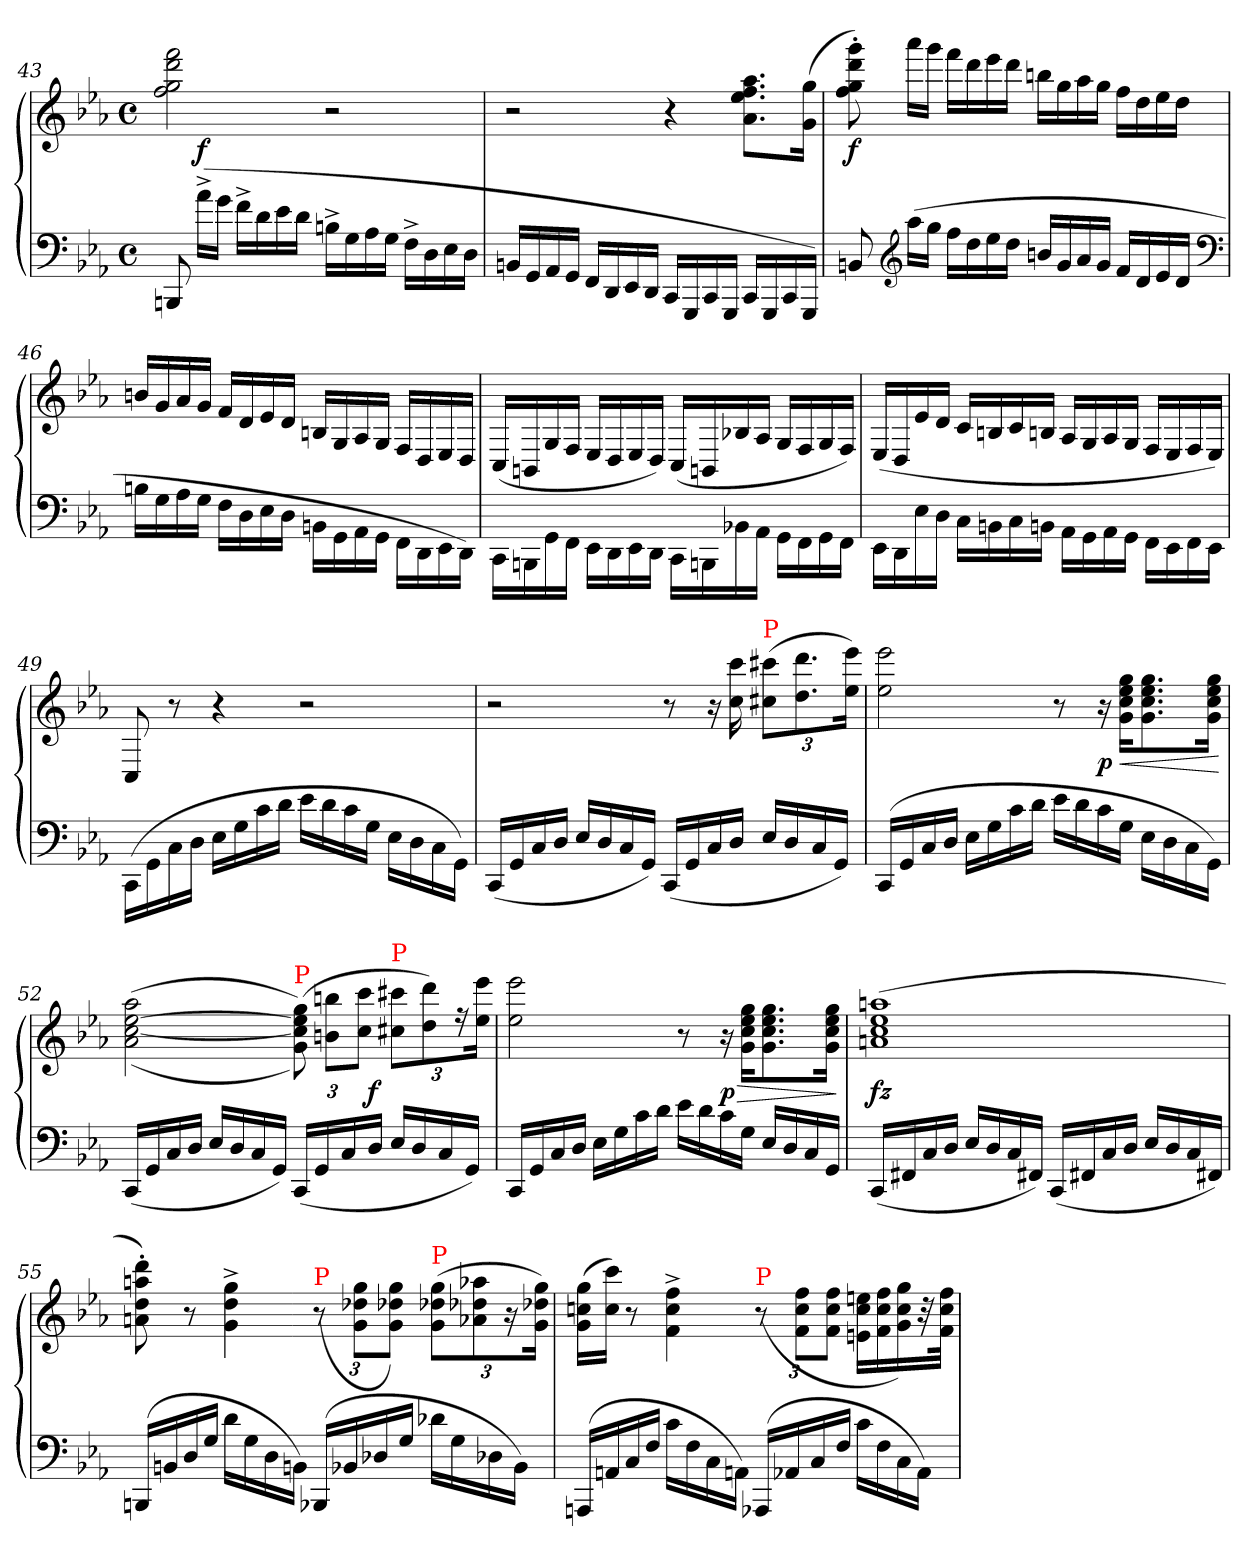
**kern	**kern	**dynam
*part2	*part1	*part1
*staff2	*staff1	*staff1
*clefF4	*clefG2	*
*k[b-e-a-]	*k[b-e-a-]	*
*c:	*c:	*
*M4/4	*M4/4	*
*met(c)	*met(c)	*
=43	=43	=43
*	*^	*
8BBBn	2ff 2gg 2ddd 2fff	8ryy	.
(<16a-^<LL	.	2..ryy	f
16gJJ	.	.	.
16f^<LL	.	.	.
16d	.	.	.
16e-	.	.	.
16dJJ	.	.	.
16Bn^>LL	2r	.	.
16G	.	.	.
16A-	.	.	.
16GJJ	.	.	.
16F^>LL	.	.	.
16D	.	.	.
16E-	.	.	.
16DJJ	.	.	.
*	*v	*v	*
=44	=44	=44
16BBnLL	2r	.
16GG	.	.
16AA-	.	.
16GGJJ	.	.
16FFLL	.	.
16DD	.	.
16EE-	.	.
16DDJJ	.	.
16CCLL	4r	.
16GGG	.	.
16CC	.	.
16GGGJJ	.	.
16CCLL	8.a- 8.ee- 8.ff 8.aa-L	.
16GGG	.	.
16CC	.	.
16GGGJJ)	(>16g 16ggJk	.
!!LO:LB:g=z
=45	=45	=45
8BBn	8ff'> 8gg'> 8ddd'> 8ggg'>)	f
*clefG2	*	*
(<16aa-LL	16aaa-LL	.
16ggJJ	16gggJJ	.
16ffLL	16fffLL	.
16dd	16ddd	.
16ee-	16eee-	.
16ddJJ	16dddJJ	.
16bnLL	16bbnLL	.
16g	16gg	.
16a-	16aa-	.
16gJJ	16ggJJ	.
16fLL	16ffLL	.
16d	16dd	.
16e-	16ee-	.
16dJJ	16ddJJ	.
*clefF4	*	*
=46	=46	=46
16BnLL	16bnLL	.
16G	16g	.
16A-	16a-	.
16GJJ	16gJJ	.
16FLL	16fLL	.
16D	16d	.
16E-	16e-	.
16DJJ	16dJJ	.
16BBn\LL	16BnLL	.
16GG	16G	.
16AA-	16A-	.
16GGJJ	16GJJ	.
16FF\LL	16FLL	.
16DD	16D	.
16EE-	16E-	.
16DDJJ)	16DJJ	.
!!LO:LB:g=z
=47	=47	=47
16CC\LL	(>16CLL	.
16BBBn	16BBn	.
16GG	16G	.
16FFJJ	16FJJ	.
16EE-LL	16E-LL	.
16DD\	16D	.
16EE-	16E-	.
16DDJJ	16DJJ)	.
16CCLL	(>16CLL	.
16BBBn\	16BBn	.
16BB-X	16B-X	.
16AA-JJ	16A-JJ	.
16GG\LL	16GLL	.
16FF	16F	.
16GG	16G	.
16FFJJ	16FJJ)	.
=48	=48	=48
16EE-LL	(>16E-LL	.
16DD\	16D	.
16E-	16e-	.
16DJJ	16dJJ	.
16C\LL	16cLL	.
16BBn	16Bn	.
16C	16c	.
16BBnJJ	16BnJJ	.
16AA-\LL	16A-LL	.
16GG	16G	.
16AA-	16A-	.
16GGJJ	16GJJ	.
16FF\LL	16FLL	.
16EE-	16E-	.
16FF	16F	.
16EE-JJ	16E-JJ)	.
=49	=49	=49
(>16CC\LL	8C	.
16GG	.	.
16C	8r	.
16DJJ	.	.
16E-\LL	4r	.
16G	.	.
16c	.	.
16dJJ	.	.
16e-LL	2r	.
16d	.	.
16c	.	.
16GJJ	.	.
16E-\LL	.	.
16D	.	.
16C	.	.
16GGJJ)	.	.
!!LO:PB:g=z
=50	=50	=50
(<16CCLL	2r	.
16GG	.	.
16C	.	.
16DJJ	.	.
16E-LL	.	.
16D	.	.
16C	.	.
16GGJJ)	.	.
(<16CCLL	8r	.
16GG	.	.
16C	16r	.
16DJJ	16cc 16ccc	.
*	*Xbrackettup	*
!	!LO:TX:a:color=#FF0000:t=P	!
16E-LL	(>12cc#X 12ccc#XL	.
16D	.	.
.	12.dd 12.ddd	.
16C	.	.
16GGJJ)	.	.
.	24ee- 24eee-Jk)	.
=51	=51	=51
(>16CCLL	2ee- 2eee-	.
16GG	.	.
16C	.	.
16DJJ	.	.
16E-LL	.	.
16G	.	.
16c	.	.
16dJJ	.	.
16e-LL	8r	.
16d	.	.
16c	16r	p
!	!	!LO:HP:b
16GJJ	16g 16cc 16ee- 16ggKL	<
16E-\LL	8.g 8.cc 8.ee- 8.gg	.
16D	.	.
16C	.	.
16GGJJ)	16g 16cc 16ee- 16ggJk	.
.	.	[
=52	=52	=52
*	*^	*
(<16CCLL	(<(>2a- [2cc [2ee- 2aa-	2ryy	.
16GG	.	.	.
16C	.	.	.
16DJJ	.	.	.
16E-LL	.	.	.
16D	.	.	.
16C	.	.	.
16GGJJ)	.	.	.
!	!LO:TX:a:color=#FF0000:t=P	!	!
(<16CCLL	(>12g 12cc] 12ee-] 12gg))	8.ryy	.
16GG	.	.	.
.	12bn 12bbnL	.	.
16C	.	.	.
.	12cc 12cccJ	.	.
16DJJ	.	4ryy	f
!	!LO:TX:a:color=#FF0000:t=P	!	!
16E-LL	12cc#X 12ccc#XL	.	.
16D	.	.	.
.	12dd 12ddd)	.	.
16C	.	.	.
.	24r	.	.
16GGJJ)	.	16ryy	.
.	24ee- 24eee-Jk	.	.
*	*v	*v	*
!!LO:LB:g=z
=53	=53	=53
16CCLL	2ee- 2eee-	.
16GG	.	.
16C	.	.
16DJJ	.	.
16E-LL	.	.
16G	.	.
16c	.	.
16dJJ	.	.
16e-LL	8r	.
16d	.	.
!	!	!LO:HP:b
16c	16r	> p
16GJJ	16g 16cc 16ee- 16ggKL	.
16E-LL	8.g 8.cc 8.ee- 8.gg	.
16D	.	.
16C	.	.
16GGJJ	16g 16cc 16ee- 16ggJk	.
.	.	]
=54	=54	=54
(<16CCLL	(>1an 1cc 1ee- 1aan	fz
16FF#X	.	.
16C	.	.
16DJJ	.	.
16E-LL	.	.
16D	.	.
16C	.	.
16FF#XJJ)	.	.
(<16CCLL	.	.
16FF#X	.	.
16C	.	.
16DJJ	.	.
16E-LL	.	.
16D	.	.
16C	.	.
16FF#XJJ)	.	.
=55	=55	=55
(<16BBBnLL	8an'> 8dd'> 8aan'> 8ddd'>)	.
16BBn	.	.
16D	8r	.
16GJJ	.	.
16dLL	4g^> 4dd^> 4gg^>	.
16G	.	.
16D	.	.
16BBnJJ)	.	.
!	!LO:TX:a:color=#FF0000:t=P	!
(<16BBB-XLL	(>12r	.
16BB-X	.	.
.	12g 12dd-X 12ggL	.
16D-X	.	.
.	12g 12dd-X 12ggJ)	.
16GJJ	.	.
!	!LO:TX:a:color=#FF0000:t=P	!
16d-XLL	(>12g 12dd-X 12ggL	.
16G	.	.
.	12a-X 12dd-X 12aa-X	.
16D-X	.	.
.	24r	.
16BB-JJ)	.	.
.	24g 24dd-X 24ggJk)	.
!!LO:LB:g=z
=56	=56	=56
(>16AAAnLL	(>16g 16ccn 16ggLL	.
16AAn	16cc 16cccJJ)	.
16C	8r	.
16FJJ	.	.
16cLL	4f^> 4cc^> 4ff^>	.
16F	.	.
16C	.	.
16AAnJJ)	.	.
!	!LO:TX:a:color=#FF0000:t=P	!
(>16AAA-XLL	(>12r	.
16AA-X	.	.
.	12f 12cc 12ffL	.
16C	.	.
.	12f 12cc 12ffJ	.
16FJJ	.	.
16cLL	16en 16cc 16eenLL	.
16F	16f 16cc 16ff	.
16C	16g 16cc 16gg)	.
16AA-JJ)	32r	.
.	32f 32cc 32ffJJk	.
=	=	=
*-	*-	*-
